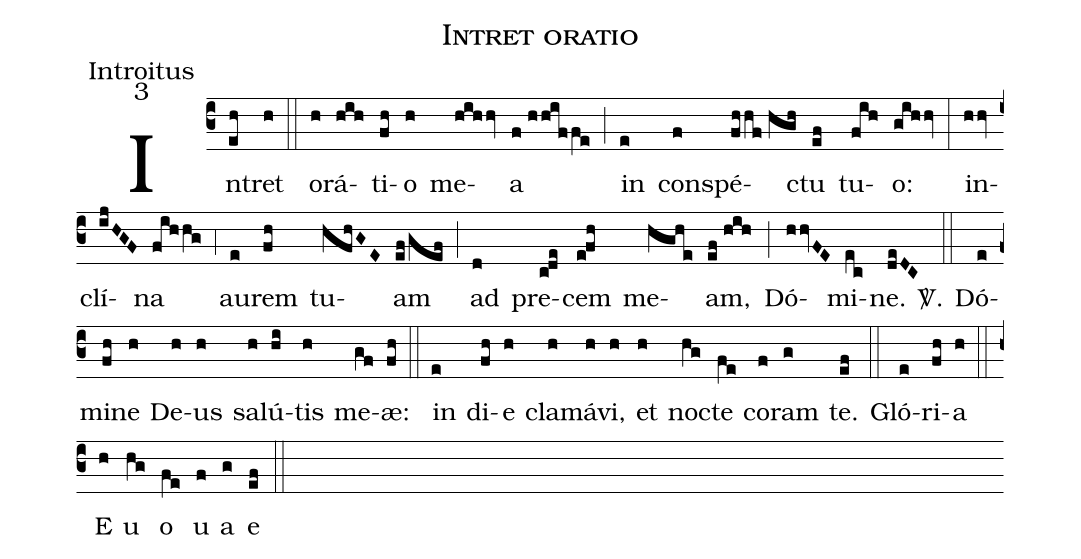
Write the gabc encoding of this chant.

name:Intret oratio;
office-part:Introitus;
mode:3;
%%
(c3) In(eh)tret(h) (::) o(h)rá(hih)ti(fh)o(h) me(hihhv)a(f//hhiffe) (;) in(e) con(f)spé(fhhf//hgh)ctu(ef) tu(fih)o:(gihhv) (:) in(hhv)clí(ijHGF)na(fihhg) (;4) au(e)rem(fh) tu(hfhGE)am(ef/gef) (;) ad(d) pre(c!de)cem(e!fh) me(hghe)am,(ef//hih) (;) Dó(hhvFE)mi(ec)ne.(deDC) <sp>V/</sp>.(::) Dó(e)mi(fh)ne(h) De(h)us(h) sa(h)lú(hi)tis(h) me(gf)æ:(fh) (::) in(e) di(fh)e(h) cla(h)má(h)vi,(h) et(h) no(hg)cte(fe) co(f)ram(g) te.(ef) (::) Gló(e)ri(fh)a(h) (::) E(h) u(hg) o(fe) u(f) a(g) e(ef) (::)
